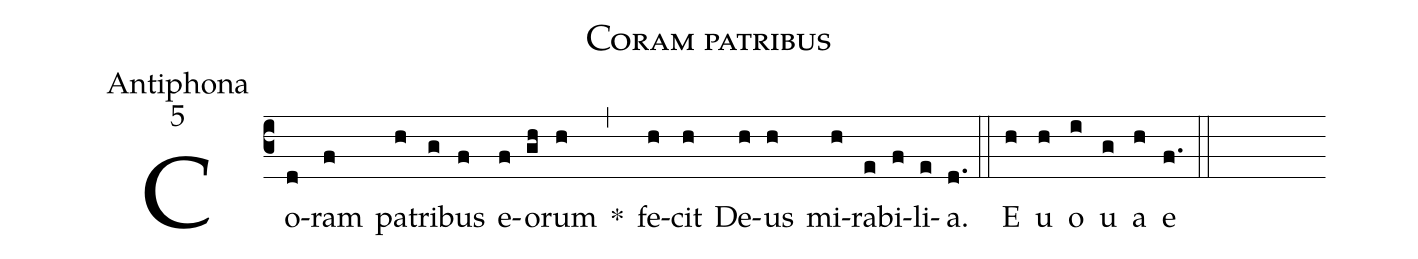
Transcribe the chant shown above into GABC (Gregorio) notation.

name:Coram patribus;
office-part:Antiphona;
mode:5;
%%
(c3) Co(d)ram(f) pa(h)tri(g)bus(f) e(f)o(gh)rum(h) *(,) fe(h)cit(h) De(h)us(h) mi(h)ra(e)bi(f)li(e)a.(d.) (::) <eu>E(h) u(h) o(i) u(g) a(h) e</eu>(f.) (::)
